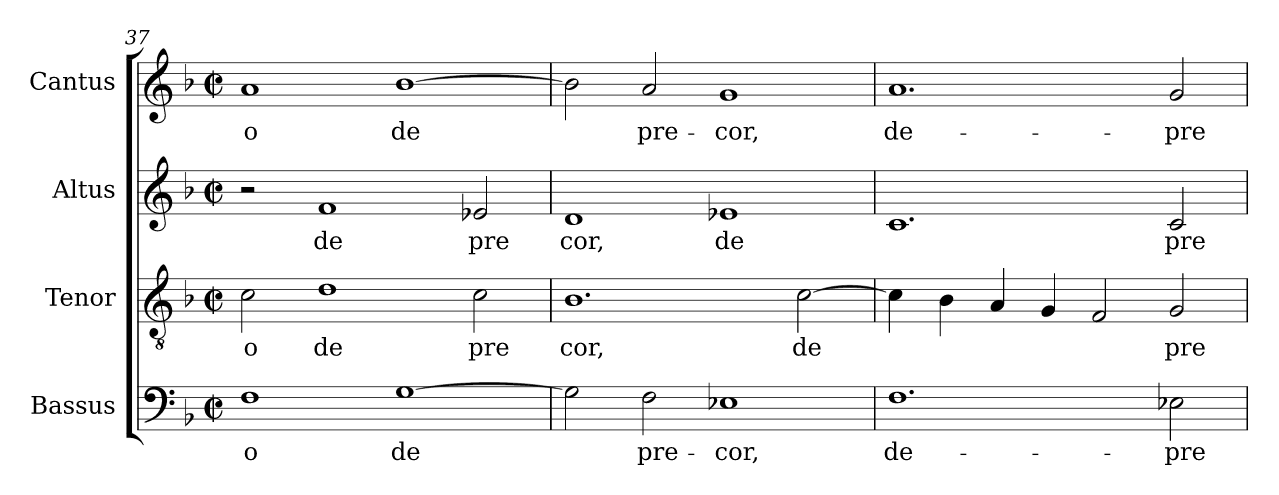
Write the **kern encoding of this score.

**kern	**text	**kern	**text	**kern	**text	**kern	**text
*part4	*part4	*part3	*part3	*part2	*part2	*part1	*part1
*staff4	*staff4	*staff3	*staff3	*staff2	*staff2	*staff1	*staff1
*I"Bassus	*	*I"Tenor	*	*I"Altus	*	*I"Cantus	*
*clefF4	*	*clefGv2	*	*clefG2	*	*clefG2	*
*k[b-]	*	*k[b-]	*	*k[b-]	*	*k[b-]	*
*F:	*	*F:	*	*F:	*	*F:	*
*M2/2	*	*M2/2	*	*M2/2	*	*M2/2	*
*met(c|)	*	*met(c|)	*	*met(c|)	*	*met(c|)	*
=37	=37	=37	=37	=37	=37	=37	=37
!	!LO:LY:b:cj	!	!LO:LY:b:cj	!	!	!	!LO:LY:b:cj
1F	-o	2c\	o	2r	.	1a	-o
!	!	!	!LO:LY:b:cj	!	!LO:LY:b:cj	!	!
.	.	1d	de	1f	de	.	.
!	!LO:LY:b:cj	!	!	!	!	!	!LO:LY:b:cj
[>1G	de-	.	.	.	.	[>1b-	de-
!	!	!	!LO:LY:b:cj	!	!LO:LY:b:cj	!	!
.	.	2c\	pre	2e-X/	pre	.	.
=38	=38	=38	=38	=38	=38	=38	=38
!	!LO:LY:b:cj	!	!LO:LY:b:cj	!	!LO:LY:b:cj	!	!LO:LY:b:cj
2G\]	--	1.B-	cor,	1d	cor,	2b-\]	--
!	!LO:LY:b:cj	!	!	!	!	!	!LO:LY:b:cj
2F\	-pre-	.	.	.	.	2a/	-pre-
!	!LO:LY:b:cj	!	!	!	!LO:LY:b:cj	!	!LO:LY:b:cj
1E-X	-cor,	.	.	1e-X	de	1g	-cor,
!	!	!	!LO:LY:b:cj	!	!	!	!
.	.	[>2c\	de	.	.	.	.
=39	=39	=39	=39	=39	=39	=39	=39
!	!LO:LY:b:cj	!	!LO:LY:b:cj	!	!LO:LY:b:cj	!	!LO:LY:b:cj
1.F	de-	4c\]	.	1.c	.	1.a	de-
!	!	!	!LO:LY:b:cj	!	!	!	!
.	.	4B-\	.	.	.	.	.
!	!	!	!LO:LY:b:cj	!	!	!	!
.	.	4A/	.	.	.	.	.
!	!	!	!LO:LY:b:cj	!	!	!	!
.	.	4G/	.	.	.	.	.
!	!	!	!LO:LY:b:cj	!	!	!	!
.	.	2F/	.	.	.	.	.
!	!LO:LY:b:cj	!	!LO:LY:b:cj	!	!LO:LY:b:cj	!	!LO:LY:b:cj
2E-X\	-pre-	2G/	pre	2c/	pre	2g/	-pre-
=	=	=	=	=	=	=	=
*-	*-	*-	*-	*-	*-	*-	*-
